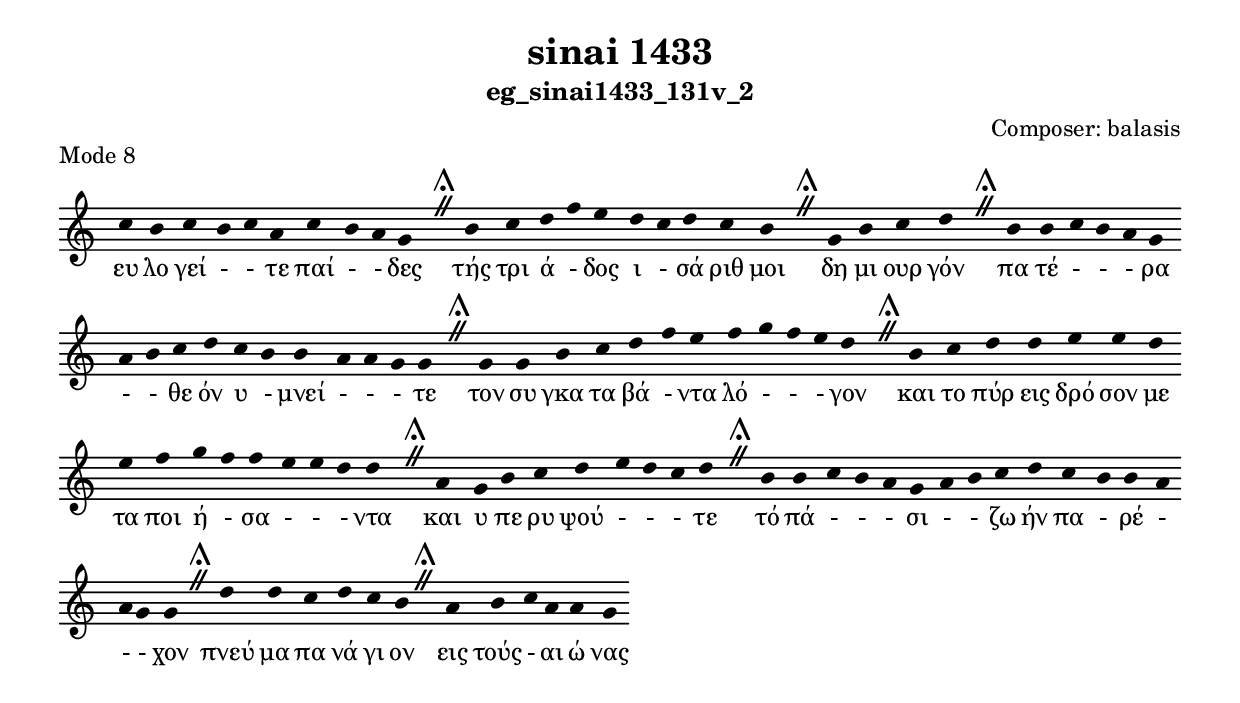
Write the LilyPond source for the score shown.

\include "gregorian.ly"

	\header {
 	  title = "sinai 1433"
	  subtitle = "eg_sinai1433_131v_2"
	  composer = "Composer: balasis"
	  piece = "Mode 8"
	}

	chant = {
	  c''4 b'4 c''4 b'4 c''4 a'4 c''4 b'4 a'4 g'4 \divisioMaior
 b'4 c''4 d''4 f''4 e''4 d''4 c''4 d''4 c''4 b'4 \divisioMaior
 g'4 b'4 c''4 d''4 \divisioMaior
 b'4 b'4 c''4 b'4 a'4 g'4 a'4 b'4 c''4 d''4 c''4 b'4 b'4 a'4 a'4 g'4 g'4 \divisioMaior
 g'4 g'4 b'4 c''4 d''4 f''4 e''4 f''4 g''4 f''4 e''4 d''4 \divisioMaior
 b'4 c''4 d''4 d''4 e''4 e''4 d''4 e''4 f''4 g''4 f''4 f''4 e''4 e''4 d''4 d''4 \divisioMaior
 a'4 g'4 b'4 c''4 d''4 e''4 d''4 c''4 d''4 \divisioMaior
 b'4 b'4 c''4 b'4 a'4 g'4 a'4 b'4 c''4 d''4 c''4 b'4 b'4 a'4 a'4 g'4 g'4 \divisioMaior
 d''4 d''4 c''4 d''4 c''4 b'4 \divisioMaior
 a'4 b'4 c''4 a'4 a'4 g'4\finalis
	}

	verba = \lyricmode {ευ λο γεί -  - τε παί -  - δες 
τής τρι ά - δος ι - σά ριθ μοι 
δη μι ουρ γόν 
πα τέ -  -  - ρα -  - θε όν υ - μνεί -  -  - τε 
τον συ γκα τα βά - ντα λό -  -  - γον 
και το πύρ εις δρό σον με τα ποι ή - σα -  -  - ντα 
και υ πε ρυ ψού -  -  - τε 
τό πά -  -  - σι -  - ζω ήν πα - ρέ -  -  - χον 
πνεύ μα πα νά γι ον 
εις τούς - αι ώ νας 
	}


	\score {
	  \new Staff <<
	  \new Voice = "melody" \chant
	  \new Lyrics = "one" \lyricsto melody \verba
	  >>
	  \layout {
	    \context {
	      \Staff
	      \remove "Time_signature_engraver"
	      \remove "Bar_engraver"
	    }
	    \context {
	      \Voice
	      \remove "Stem_engraver"
	    }
	  }
	}